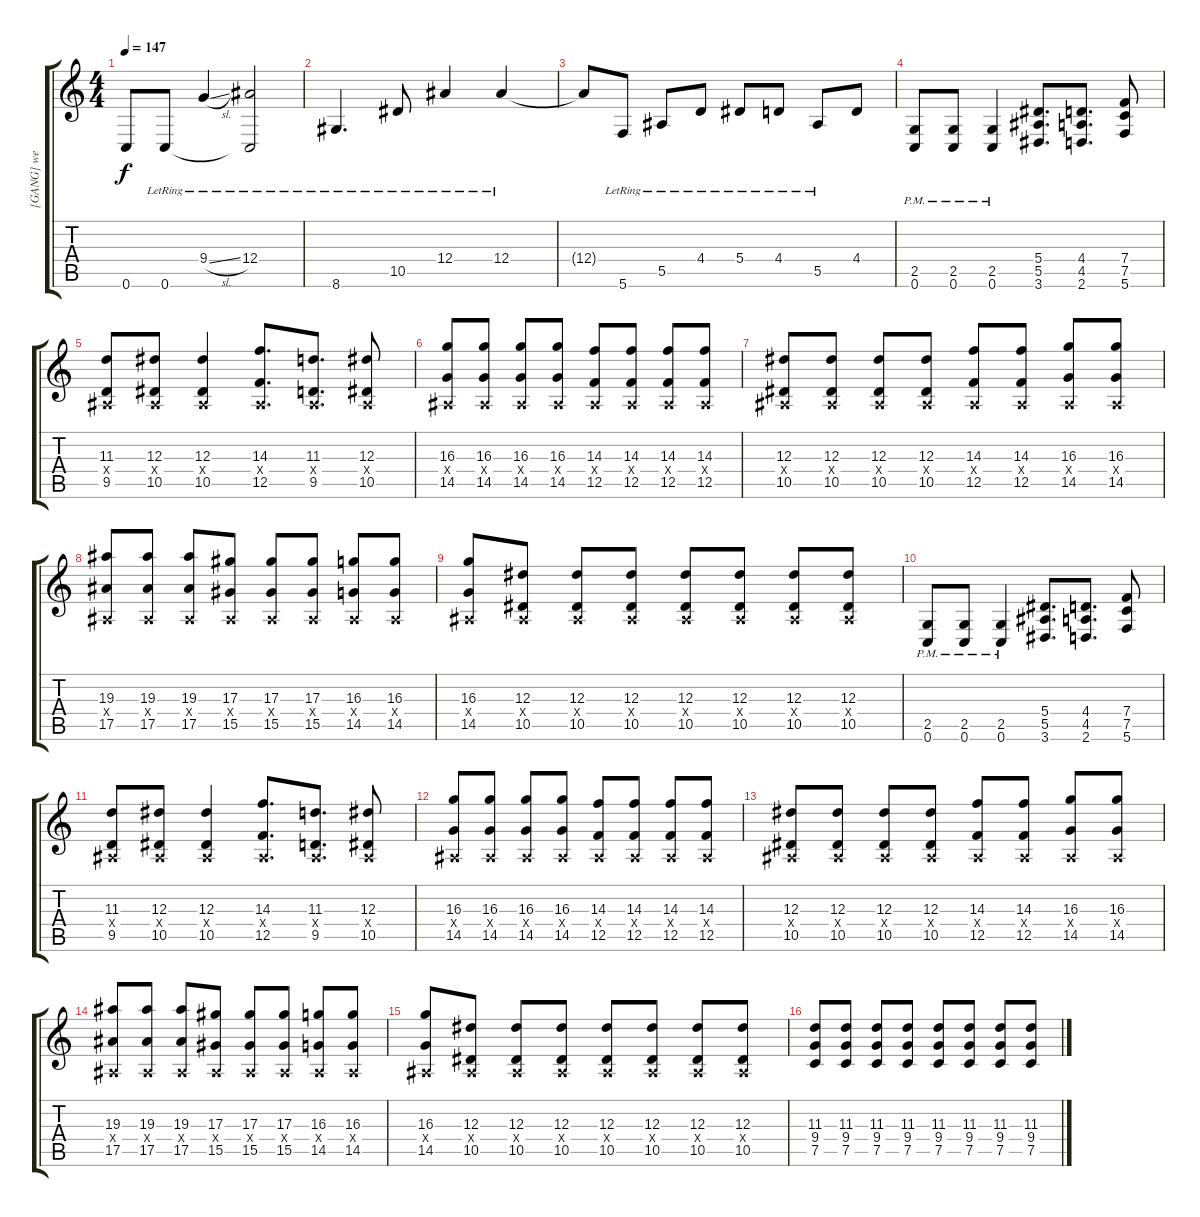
\track ("[GANG] we miss you!" "[GANG] we ") {instrument overdrivenguitar}
\staff {score tabs}
\tuning (C4 G3 Eb3 Bb2 F2 C2) {hide}
\ts (4 4)
\tempo 147
\clef g2
\ks c
0.6{t}.8{dy f} 0.6{lr}.8 9.4{sl lr}.4 (12.4{lr} 0.6{t}).2 |
8.6{lr}.4{d} 10.5{lr}.8 12.4{lr}.4 12.4{lr}.4 |
12.4{t}.8 5.6{lr}.8 5.5{lr}.8 4.4{lr}.8 5.4{lr}.8 4.4{lr}.8 5.5{lr}.8 4.4.8 |
(2.5{pm} 0.6{pm}).8{instrument overdrivenguitar} (2.5{pm} 0.6{pm}).8 (2.5{pm} 0.6{pm}).4 (5.4 5.5 3.6).8{d} (4.4 4.5 2.6).8{d} (7.4 7.5 5.6).8 |
(11.3 0.4{x} 9.5).8 (12.3 0.4{x} 10.5).8 (12.3 0.4{x} 10.5).4 (14.3 0.4{x} 12.5).8{d} (11.3 0.4{x} 9.5).8{d} (12.3 0.4{x} 10.5).8 |
(16.3 0.4{x} 14.5).8 (16.3 0.4{x} 14.5).8 (16.3 0.4{x} 14.5).8 (16.3 0.4{x} 14.5).8 (14.3 0.4{x} 12.5).8 (14.3 0.4{x} 12.5).8 (14.3 0.4{x} 12.5).8 (14.3 0.4{x} 12.5).8 |
(12.3 0.4{x} 10.5).8 (12.3 0.4{x} 10.5).8 (12.3 0.4{x} 10.5).8 (12.3 0.4{x} 10.5).8 (14.3 0.4{x} 12.5).8 (14.3 0.4{x} 12.5).8 (16.3 0.4{x} 14.5).8 (16.3 0.4{x} 14.5).8 |
(19.3 0.4{x} 17.5).8 (19.3 0.4{x} 17.5).8 (19.3 0.4{x} 17.5).8 (17.3 0.4{x} 15.5).8 (17.3 0.4{x} 15.5).8 (17.3 0.4{x} 15.5).8 (16.3 0.4{x} 14.5).8 (16.3 0.4{x} 14.5).8 |
(16.3 0.4{x} 14.5).8 (12.3 0.4{x} 10.5).8 (12.3 0.4{x} 10.5).8 (12.3 0.4{x} 10.5).8 (12.3 0.4{x} 10.5).8 (12.3 0.4{x} 10.5).8 (12.3 0.4{x} 10.5).8 (12.3 0.4{x} 10.5).8 |
(2.5{pm} 0.6{pm}).8 (2.5{pm} 0.6{pm}).8 (2.5{pm} 0.6{pm}).4 (5.4 5.5 3.6).8{d} (4.4 4.5 2.6).8{d} (7.4 7.5 5.6).8 |
(11.3 0.4{x} 9.5).8 (12.3 0.4{x} 10.5).8 (12.3 0.4{x} 10.5).4 (14.3 0.4{x} 12.5).8{d} (11.3 0.4{x} 9.5).8{d} (12.3 0.4{x} 10.5).8 |
(16.3 0.4{x} 14.5).8 (16.3 0.4{x} 14.5).8 (16.3 0.4{x} 14.5).8 (16.3 0.4{x} 14.5).8 (14.3 0.4{x} 12.5).8 (14.3 0.4{x} 12.5).8 (14.3 0.4{x} 12.5).8 (14.3 0.4{x} 12.5).8 |
(12.3 0.4{x} 10.5).8 (12.3 0.4{x} 10.5).8 (12.3 0.4{x} 10.5).8 (12.3 0.4{x} 10.5).8 (14.3 0.4{x} 12.5).8 (14.3 0.4{x} 12.5).8 (16.3 0.4{x} 14.5).8 (16.3 0.4{x} 14.5).8 |
(19.3 0.4{x} 17.5).8 (19.3 0.4{x} 17.5).8 (19.3 0.4{x} 17.5).8 (17.3 0.4{x} 15.5).8 (17.3 0.4{x} 15.5).8 (17.3 0.4{x} 15.5).8 (16.3 0.4{x} 14.5).8 (16.3 0.4{x} 14.5).8 |
(16.3 0.4{x} 14.5).8 (12.3 0.4{x} 10.5).8 (12.3 0.4{x} 10.5).8 (12.3 0.4{x} 10.5).8 (12.3 0.4{x} 10.5).8 (12.3 0.4{x} 10.5).8 (12.3 0.4{x} 10.5).8 (12.3 0.4{x} 10.5).8 |
(11.3 9.4 7.5).8 (11.3 9.4 7.5).8 (11.3 9.4 7.5).8 (11.3 9.4 7.5).8 (11.3 9.4 7.5).8 (11.3 9.4 7.5).8 (11.3 9.4 7.5).8 (11.3 9.4 7.5).8
